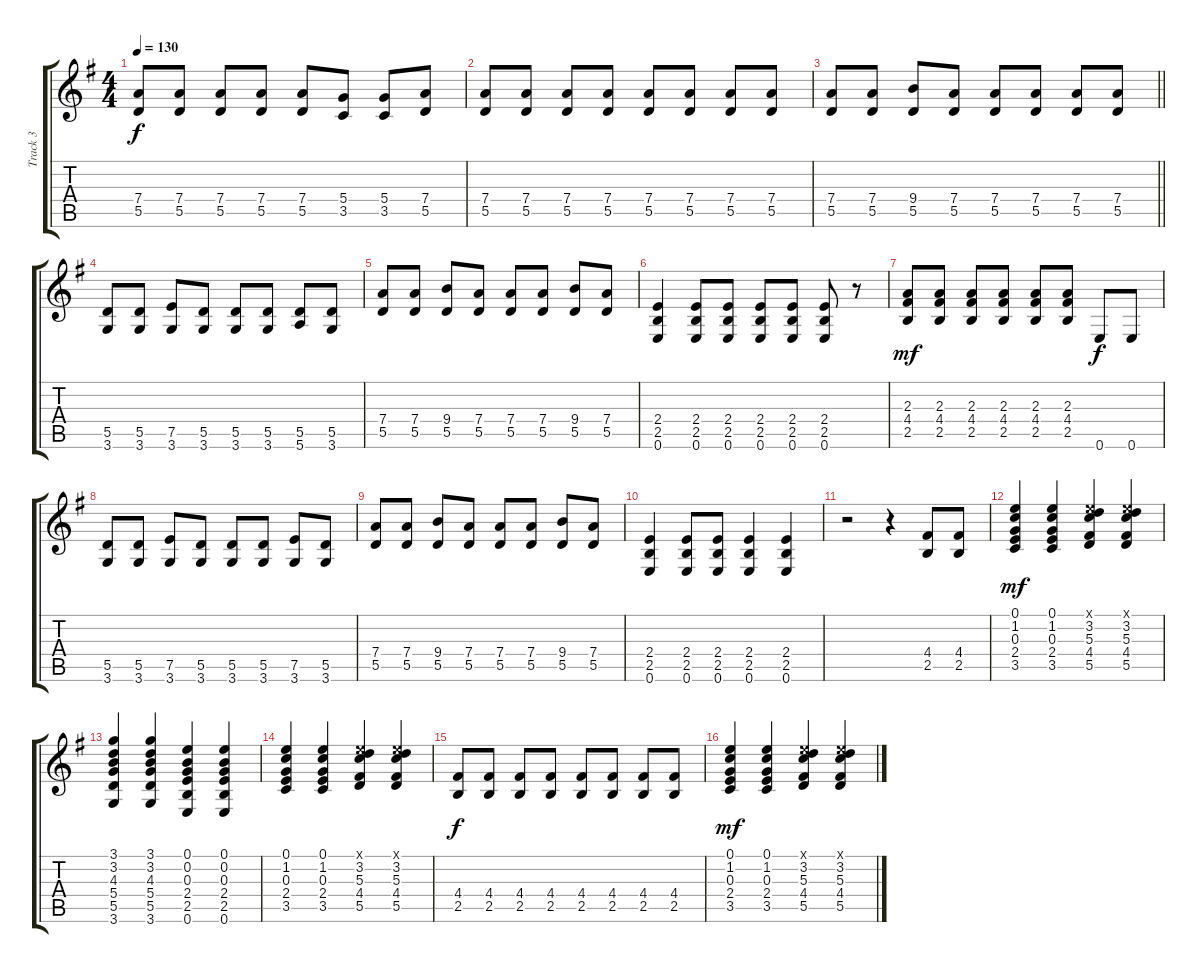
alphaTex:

\track ("Track 3" "Track 3") {instrument electricguitarclean}
\staff {score tabs}
\tuning (E4 B3 G3 D3 A2 E2) {hide}
\ts (4 4)
\tempo 130
\clef g2
\ks g
(7.4{t} 5.5{t}).8{dy f} (7.4 5.5).8 (7.4 5.5).8 (7.4 5.5).8 (7.4 5.5).8 (5.4 3.5).8 (5.4 3.5).8 (7.4 5.5).8 |
(7.4 5.5).8 (7.4 5.5).8 (7.4 5.5).8 (7.4 5.5).8 (7.4 5.5).8 (7.4 5.5).8 (7.4 5.5).8 (7.4 5.5).8 |
\barLineRight lightlight
(7.4 5.5).8 (7.4 5.5).8 (9.4 5.5).8 (7.4 5.5).8 (7.4 5.5).8 (7.4 5.5).8 (7.4 5.5).8 (7.4 5.5).8 |
(5.5 3.6).8 (5.5 3.6).8 (7.5 3.6).8 (5.5 3.6).8 (5.5 3.6).8 (5.5 3.6).8 (5.5 5.6).8 (5.5 3.6).8 |
(7.4 5.5).8 (7.4 5.5).8 (9.4 5.5).8 (7.4 5.5).8 (7.4 5.5).8 (7.4 5.5).8 (9.4 5.5).8 (7.4 5.5).8 |
(2.4 2.5 0.6).4 (2.4 2.5 0.6).8 (2.4 2.5 0.6).8 (2.4 2.5 0.6).8 (2.4 2.5 0.6).8 (2.4 2.5 0.6).8 r.8 |
(2.3 4.4 2.5).8{dy mf} (2.3 4.4 2.5).8 (2.3 4.4 2.5).8 (2.3 4.4 2.5).8 (2.3 4.4 2.5).8 (2.3 4.4 2.5).8 0.6.8{dy f} 0.6.8 |
(5.5 3.6).8 (5.5 3.6).8 (7.5 3.6).8 (5.5 3.6).8 (5.5 3.6).8 (5.5 3.6).8 (7.5 3.6).8 (5.5 3.6).8 |
(7.4 5.5).8 (7.4 5.5).8 (9.4 5.5).8 (7.4 5.5).8 (7.4 5.5).8 (7.4 5.5).8 (9.4 5.5).8 (7.4 5.5).8 |
(2.4 2.5 0.6).4 (2.4 2.5 0.6).8 (2.4 2.5 0.6).8 (2.4 2.5 0.6).4 (2.4 2.5 0.6).4 |
r.2 r.4 (4.4 2.5).8 (4.4 2.5).8 |
(0.1 1.2 0.3 2.4 3.5).4{dy mf} (0.1 1.2 0.3 2.4 3.5).4 (0.1{x} 3.2 5.3 4.4 5.5).4 (0.1{x} 3.2 5.3 4.4 5.5).4 |
(3.1 3.2 4.3 5.4 5.5 3.6).4 (3.1 3.2 4.3 5.4 5.5 3.6).4 (0.1 0.2 0.3 2.4 2.5 0.6).4 (0.1 0.2 0.3 2.4 2.5 0.6).4 |
(0.1 1.2 0.3 2.4 3.5).4 (0.1 1.2 0.3 2.4 3.5).4 (0.1{x} 3.2 5.3 4.4 5.5).4 (0.1{x} 3.2 5.3 4.4 5.5).4 |
(4.4 2.5).8{dy f} (4.4 2.5).8 (4.4 2.5).8 (4.4 2.5).8 (4.4 2.5).8 (4.4 2.5).8 (4.4 2.5).8 (4.4 2.5).8 |
(0.1 1.2 0.3 2.4 3.5).4{dy mf} (0.1 1.2 0.3 2.4 3.5).4 (0.1{x} 3.2 5.3 4.4 5.5).4 (0.1{x} 3.2 5.3 4.4 5.5).4
